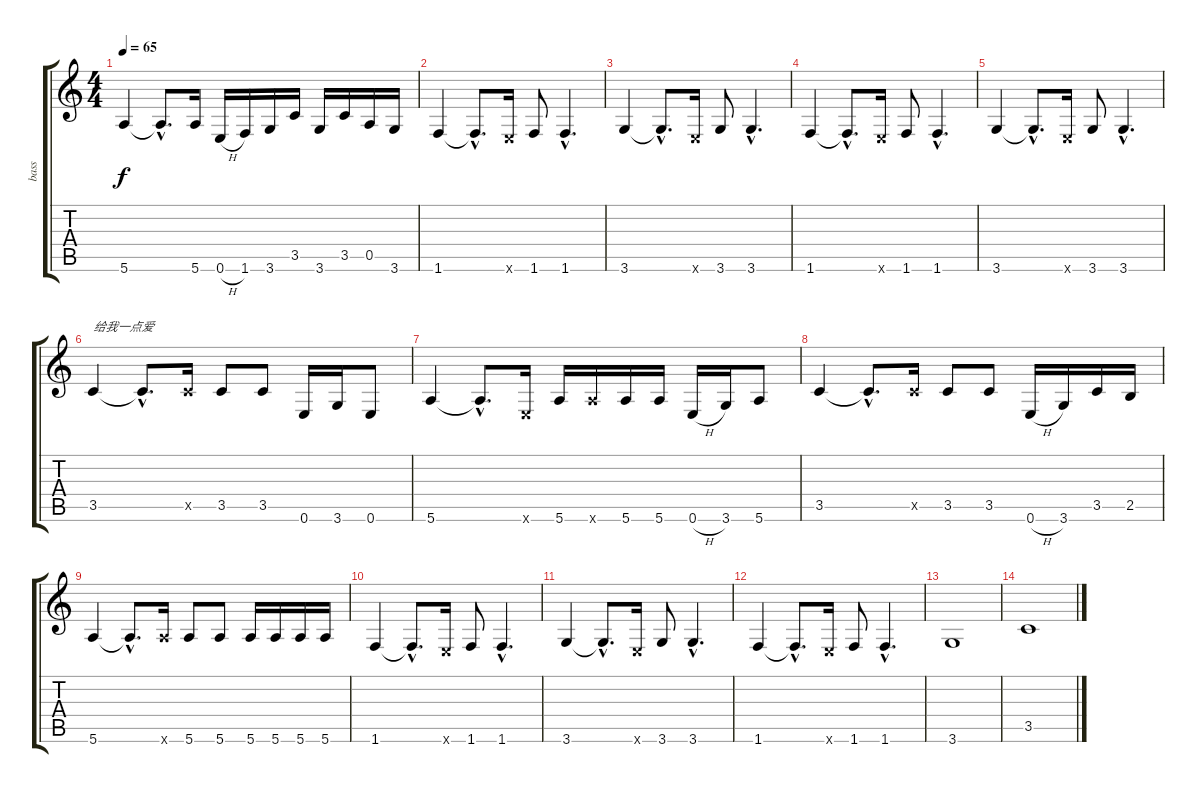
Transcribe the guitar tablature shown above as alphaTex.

\track ("bass" "bass") {instrument electricbassfinger}
\staff {score tabs}
\tuning (E4 B3 G3 D3 A2 E2) {hide}
\ts (4 4)
\tempo 65
\clef g2
\ks c
5.6.4{dy f} 5.6{hac t}.8{d} 5.6.16 0.6{h}.16 1.6.16 3.6.16 3.5.16 3.6.16 3.5.16 0.5.16 3.6.16 |
1.6.4 1.6{hac t}.8{d} 0.6{x}.16 1.6.8 1.6{hac}.4{d} |
3.6.4 3.6{hac t}.8{d} 0.6{x}.16 3.6.8 3.6{hac}.4{d} |
1.6.4 1.6{hac t}.8{d} 0.6{x}.16 1.6.8 1.6{hac}.4{d} |
3.6.4 3.6{hac t}.8{d} 0.6{x}.16 3.6.8 3.6{hac}.4{d} |
3.5.4{txt "给我一点爱"} 3.5{hac t}.8{d} 3.5{x}.16 3.5.8 3.5.8 0.6.16 3.6.16 0.6.8 |
5.6.4 5.6{hac t}.8{d} 0.6{x}.16 5.6.16 5.6{x}.16 5.6.16 5.6.16 0.6{h}.16 3.6.16 5.6.8 |
3.5.4 3.5{hac t}.8{d} 3.5{x}.16 3.5.8 3.5.8 0.6{h}.16 3.6.16 3.5.16 2.5.16 |
5.6.4 5.6{hac t}.8{d} 5.6{x}.16 5.6.8 5.6.8 5.6.16 5.6.16 5.6.16 5.6.16 |
1.6.4 1.6{hac t}.8{d} 0.6{x}.16 1.6.8 1.6{hac}.4{d} |
3.6.4 3.6{hac t}.8{d} 0.6{x}.16 3.6.8 3.6{hac}.4{d} |
1.6.4 1.6{hac t}.8{d} 0.6{x}.16 1.6.8 1.6{hac}.4{d} |
3.6.1 |
3.5.1
